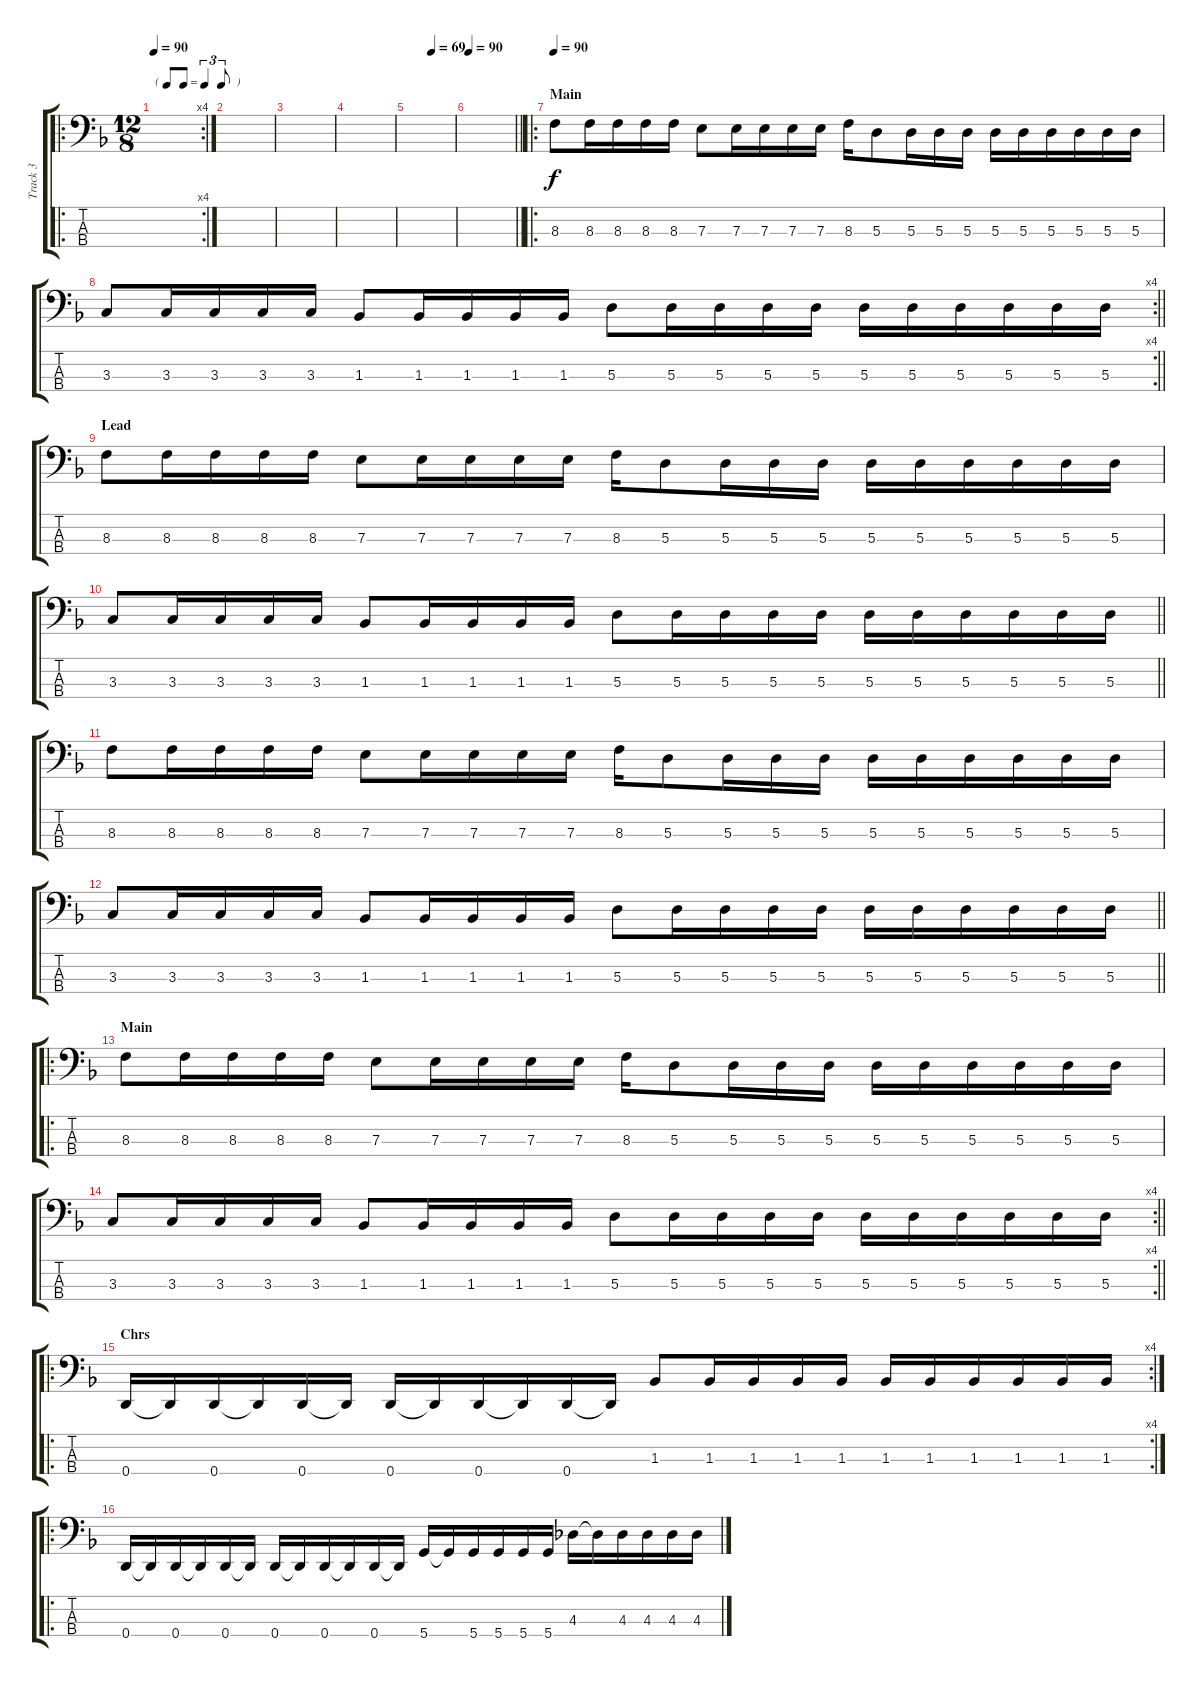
\track ("Track 3" "Track 3") {instrument electricbasspick}
\staff {score tabs}
\tuning (G2 D2 A1 D1) {hide}
\ro
\rc 4
\ts (12 8)
\tf triplet8th
\tempo 90
\tempo 70
\tempo 90
\clef f4
\ks dminor
|
|
|
|
\tempo (69 0.5)
|
\tempo 90
\barLineRight lightlight
|
\ro
\section ("" "Main")
\tempo 90
8.3.8 8.3.16 8.3.16 8.3.16 8.3.16 7.3.8 7.3.16 7.3.16 7.3.16 7.3.16 8.3.16 5.3.8 5.3.16 5.3.16 5.3.16 5.3.16 5.3.16 5.3.16 5.3.16 5.3.16 5.3.16 |
\rc 4
\barLineRight lightlight
3.3.8 3.3.16 3.3.16 3.3.16 3.3.16 1.3.8 1.3.16 1.3.16 1.3.16 1.3.16 5.3.8 5.3.16 5.3.16 5.3.16 5.3.16 5.3.16 5.3.16 5.3.16 5.3.16 5.3.16 5.3.16 |
\section ("" "Lead")
8.3.8 8.3.16 8.3.16 8.3.16 8.3.16 7.3.8 7.3.16 7.3.16 7.3.16 7.3.16 8.3.16 5.3.8 5.3.16 5.3.16 5.3.16 5.3.16 5.3.16 5.3.16 5.3.16 5.3.16 5.3.16 |
\barLineRight lightlight
3.3.8 3.3.16 3.3.16 3.3.16 3.3.16 1.3.8 1.3.16 1.3.16 1.3.16 1.3.16 5.3.8 5.3.16 5.3.16 5.3.16 5.3.16 5.3.16 5.3.16 5.3.16 5.3.16 5.3.16 5.3.16 |
8.3.8 8.3.16 8.3.16 8.3.16 8.3.16 7.3.8 7.3.16 7.3.16 7.3.16 7.3.16 8.3.16 5.3.8 5.3.16 5.3.16 5.3.16 5.3.16 5.3.16 5.3.16 5.3.16 5.3.16 5.3.16 |
\barLineRight lightlight
3.3.8 3.3.16 3.3.16 3.3.16 3.3.16 1.3.8 1.3.16 1.3.16 1.3.16 1.3.16 5.3.8 5.3.16 5.3.16 5.3.16 5.3.16 5.3.16 5.3.16 5.3.16 5.3.16 5.3.16 5.3.16 |
\ro
\section ("" "Main")
8.3.8 8.3.16 8.3.16 8.3.16 8.3.16 7.3.8 7.3.16 7.3.16 7.3.16 7.3.16 8.3.16 5.3.8 5.3.16 5.3.16 5.3.16 5.3.16 5.3.16 5.3.16 5.3.16 5.3.16 5.3.16 |
\rc 4
\barLineRight lightlight
3.3.8 3.3.16 3.3.16 3.3.16 3.3.16 1.3.8 1.3.16 1.3.16 1.3.16 1.3.16 5.3.8 5.3.16 5.3.16 5.3.16 5.3.16 5.3.16 5.3.16 5.3.16 5.3.16 5.3.16 5.3.16 |
\ro
\rc 4
\section ("" "Chrs")
0.4.16 0.4{t}.16 0.4.16 0.4{t}.16 0.4.16 0.4{t}.16 0.4.16 0.4{t}.16 0.4.16 0.4{t}.16 0.4.16 0.4{t}.16 1.3.8 1.3.16 1.3.16 1.3.16 1.3.16 1.3.16 1.3.16 1.3.16 1.3.16 1.3.16 1.3.16 |
\ro
0.4.16 0.4{t}.16 0.4.16 0.4{t}.16 0.4.16 0.4{t}.16 0.4.16 0.4{t}.16 0.4.16 0.4{t}.16 0.4.16 0.4{t}.16 5.4.16 5.4{t}.16 5.4.16 5.4.16 5.4.16 5.4.16 4.3.16 4.3{t}.16 4.3.16 4.3.16 4.3.16 4.3.16
